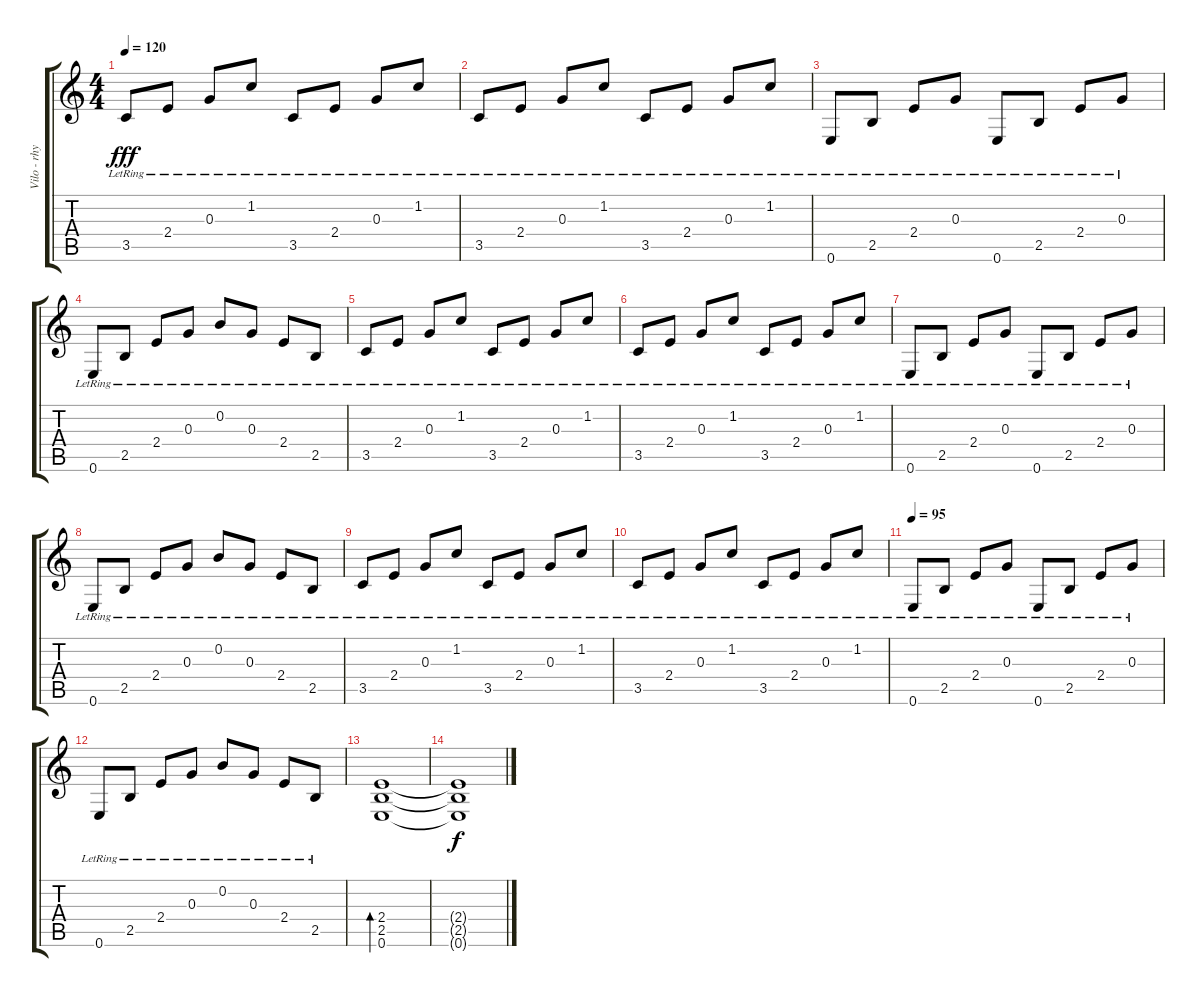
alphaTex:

\track ("Vilo - rhythm" "Vilo - rhy") {instrument acousticguitarsteel}
\staff {score tabs}
\tuning (E4 B3 G3 D3 A2 E2) {hide}
\ts (4 4)
\tempo 120
\clef g2
\ks c
3.5{lr}.8{dy fff} 2.4{lr}.8 0.3{lr}.8 1.2{lr}.8 3.5{lr}.8 2.4{lr}.8 0.3{lr}.8 1.2{lr}.8 |
3.5{lr}.8 2.4{lr}.8 0.3{lr}.8 1.2{lr}.8 3.5{lr}.8 2.4{lr}.8 0.3{lr}.8 1.2{lr}.8 |
0.6{lr}.8 2.5{lr}.8 2.4{lr}.8 0.3{lr}.8 0.6{lr}.8 2.5{lr}.8 2.4{lr}.8 0.3{lr}.8 |
0.6{lr}.8 2.5{lr}.8 2.4{lr}.8 0.3{lr}.8 0.2{lr}.8 0.3{lr}.8 2.4{lr}.8 2.5{lr}.8 |
3.5{lr}.8 2.4{lr}.8 0.3{lr}.8 1.2{lr}.8 3.5{lr}.8 2.4{lr}.8 0.3{lr}.8 1.2{lr}.8 |
3.5{lr}.8 2.4{lr}.8 0.3{lr}.8 1.2{lr}.8 3.5{lr}.8 2.4{lr}.8 0.3{lr}.8 1.2{lr}.8 |
0.6{lr}.8 2.5{lr}.8 2.4{lr}.8 0.3{lr}.8 0.6{lr}.8 2.5{lr}.8 2.4{lr}.8 0.3{lr}.8 |
0.6{lr}.8 2.5{lr}.8 2.4{lr}.8 0.3{lr}.8 0.2{lr}.8 0.3{lr}.8 2.4{lr}.8 2.5{lr}.8 |
3.5{lr}.8 2.4{lr}.8 0.3{lr}.8 1.2{lr}.8 3.5{lr}.8 2.4{lr}.8 0.3{lr}.8 1.2{lr}.8 |
3.5{lr}.8 2.4{lr}.8 0.3{lr}.8 1.2{lr}.8 3.5{lr}.8 2.4{lr}.8 0.3{lr}.8 1.2{lr}.8 |
\tempo 95
0.6{lr}.8 2.5{lr}.8 2.4{lr}.8 0.3{lr}.8 0.6{lr}.8 2.5{lr}.8 2.4{lr}.8 0.3{lr}.8 |
0.6{lr}.8 2.5{lr}.8 2.4{lr}.8 0.3{lr}.8 0.2{lr}.8 0.3{lr}.8 2.4{lr}.8 2.5{lr}.8 |
(2.4 2.5 0.6).1{bd 480 volume 11} |
(2.4{t} 2.5{t} 0.6{t}).1{dy f}
